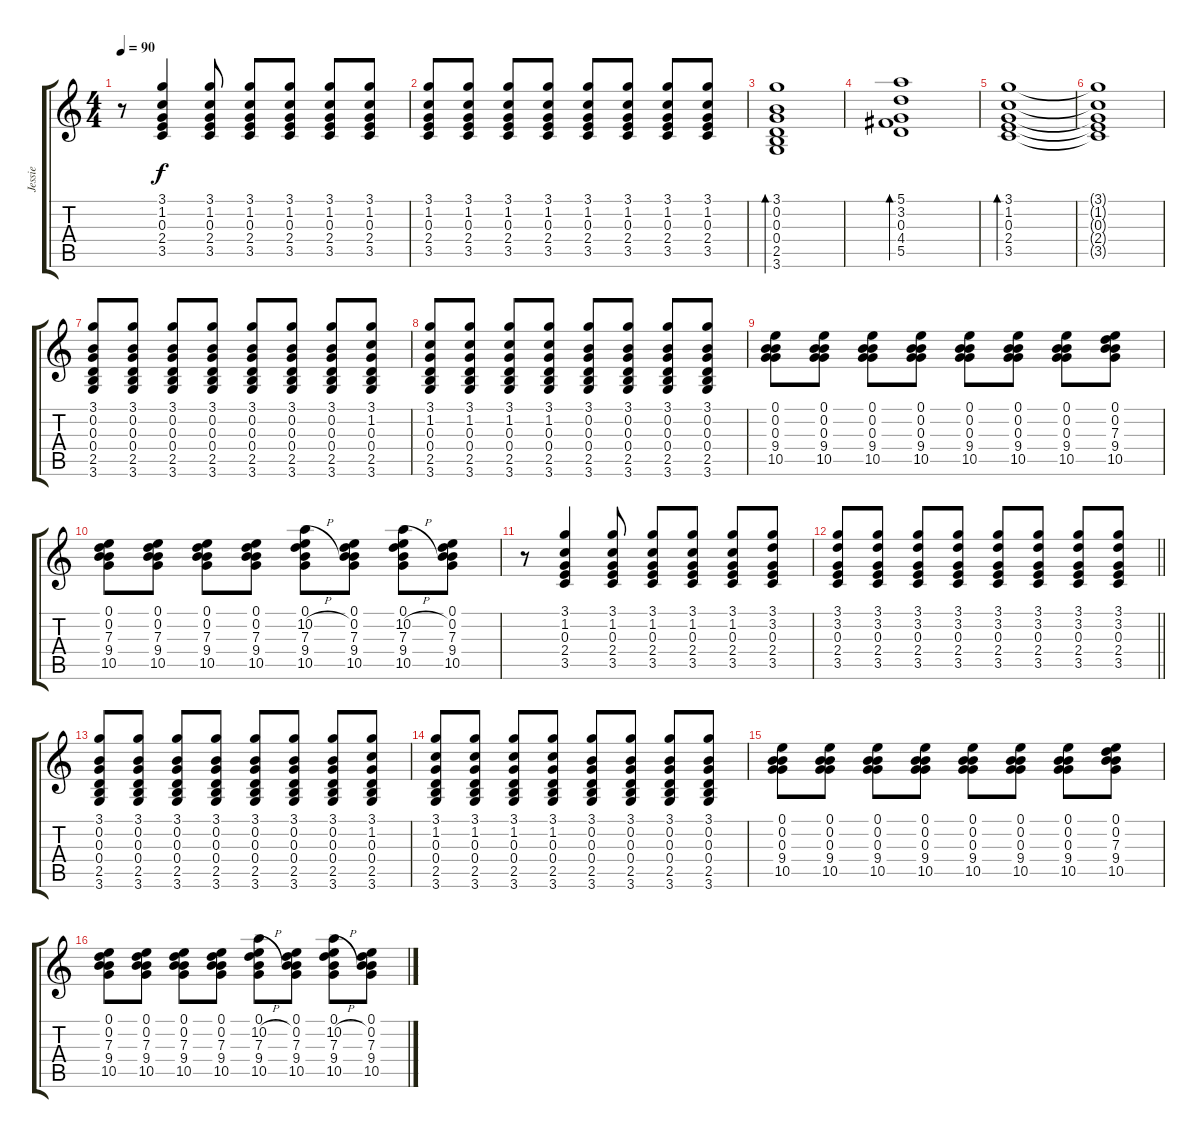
\track ("Jessie" "Jessie") {instrument acousticguitarsteel}
\staff {score tabs}
\tuning (E4 B3 G3 D3 A2 E2) {hide}
\ts (4 4)
\tempo 90
\clef g2
\ks c
r.8{dy f} (3.1 1.2 0.3 2.4 3.5).4 (3.1 1.2 0.3 2.4 3.5).8 (3.1 1.2 0.3 2.4 3.5).8 (3.1 1.2 0.3 2.4 3.5).8 (3.1 1.2 0.3 2.4 3.5).8 (3.1 1.2 0.3 2.4 3.5).8 |
(3.1 1.2 0.3 2.4 3.5).8 (3.1 1.2 0.3 2.4 3.5).8 (3.1 1.2 0.3 2.4 3.5).8 (3.1 1.2 0.3 2.4 3.5).8 (3.1 1.2 0.3 2.4 3.5).8 (3.1 1.2 0.3 2.4 3.5).8 (3.1 1.2 0.3 2.4 3.5).8 (3.1 1.2 0.3 2.4 3.5).8 |
(3.1 0.2 0.3 0.4 2.5 3.6).1{bd 240} |
(5.1 3.2 0.3 4.4 5.5).1{bd 240} |
(3.1 1.2 0.3 2.4 3.5).1{bd 240} |
(3.1{t} 1.2{t} 0.3{t} 2.4{t} 3.5{t}).1 |
(3.1 0.2 0.3 0.4 2.5 3.6).8 (3.1 0.2 0.3 0.4 2.5 3.6).8 (3.1 0.2 0.3 0.4 2.5 3.6).8 (3.1 0.2 0.3 0.4 2.5 3.6).8 (3.1 0.2 0.3 0.4 2.5 3.6).8 (3.1 0.2 0.3 0.4 2.5 3.6).8 (3.1 0.2 0.3 0.4 2.5 3.6).8 (3.1 1.2 0.3 0.4 2.5 3.6).8 |
(3.1 1.2 0.3 0.4 2.5 3.6).8 (3.1 1.2 0.3 0.4 2.5 3.6).8 (3.1 1.2 0.3 0.4 2.5 3.6).8 (3.1 1.2 0.3 0.4 2.5 3.6).8 (3.1 0.2 0.3 0.4 2.5 3.6).8 (3.1 0.2 0.3 0.4 2.5 3.6).8 (3.1 0.2 0.3 0.4 2.5 3.6).8 (3.1 0.2 0.3 0.4 2.5 3.6).8 |
(0.1 0.2 0.3 9.4 10.5).8 (0.1 0.2 0.3 9.4 10.5).8 (0.1 0.2 0.3 9.4 10.5).8 (0.1 0.2 0.3 9.4 10.5).8 (0.1 0.2 0.3 9.4 10.5).8 (0.1 0.2 0.3 9.4 10.5).8 (0.1 0.2 0.3 9.4 10.5).8 (0.1 0.2 7.3 9.4 10.5).8 |
(0.1 0.2 7.3 9.4 10.5).8 (0.1 0.2 7.3 9.4 10.5).8 (0.1 0.2 7.3 9.4 10.5).8 (0.1 0.2 7.3 9.4 10.5).8 (0.1 10.2{h} 7.3 9.4 10.5).8 (0.1 0.2 7.3 9.4 10.5).8 (0.1 10.2{h} 7.3 9.4 10.5).8 (0.1 0.2 7.3 9.4 10.5).8 |
r.8 (3.1 1.2 0.3 2.4 3.5).4 (3.1 1.2 0.3 2.4 3.5).8 (3.1 1.2 0.3 2.4 3.5).8 (3.1 1.2 0.3 2.4 3.5).8 (3.1 1.2 0.3 2.4 3.5).8 (3.1 3.2 0.3 2.4 3.5).8 |
\barLineRight lightlight
(3.1 3.2 0.3 2.4 3.5).8 (3.1 3.2 0.3 2.4 3.5).8 (3.1 3.2 0.3 2.4 3.5).8 (3.1 3.2 0.3 2.4 3.5).8 (3.1 3.2 0.3 2.4 3.5).8 (3.1 3.2 0.3 2.4 3.5).8 (3.1 3.2 0.3 2.4 3.5).8 (3.1 3.2 0.3 2.4 3.5).8 |
(3.1 0.2 0.3 0.4 2.5 3.6).8 (3.1 0.2 0.3 0.4 2.5 3.6).8 (3.1 0.2 0.3 0.4 2.5 3.6).8 (3.1 0.2 0.3 0.4 2.5 3.6).8 (3.1 0.2 0.3 0.4 2.5 3.6).8 (3.1 0.2 0.3 0.4 2.5 3.6).8 (3.1 0.2 0.3 0.4 2.5 3.6).8 (3.1 1.2 0.3 0.4 2.5 3.6).8 |
(3.1 1.2 0.3 0.4 2.5 3.6).8 (3.1 1.2 0.3 0.4 2.5 3.6).8 (3.1 1.2 0.3 0.4 2.5 3.6).8 (3.1 1.2 0.3 0.4 2.5 3.6).8 (3.1 0.2 0.3 0.4 2.5 3.6).8 (3.1 0.2 0.3 0.4 2.5 3.6).8 (3.1 0.2 0.3 0.4 2.5 3.6).8 (3.1 0.2 0.3 0.4 2.5 3.6).8 |
(0.1 0.2 0.3 9.4 10.5).8 (0.1 0.2 0.3 9.4 10.5).8 (0.1 0.2 0.3 9.4 10.5).8 (0.1 0.2 0.3 9.4 10.5).8 (0.1 0.2 0.3 9.4 10.5).8 (0.1 0.2 0.3 9.4 10.5).8 (0.1 0.2 0.3 9.4 10.5).8 (0.1 0.2 7.3 9.4 10.5).8 |
(0.1 0.2 7.3 9.4 10.5).8 (0.1 0.2 7.3 9.4 10.5).8 (0.1 0.2 7.3 9.4 10.5).8 (0.1 0.2 7.3 9.4 10.5).8 (0.1 10.2{h} 7.3 9.4 10.5).8 (0.1 0.2 7.3 9.4 10.5).8 (0.1 10.2{h} 7.3 9.4 10.5).8 (0.1 0.2 7.3 9.4 10.5).8
